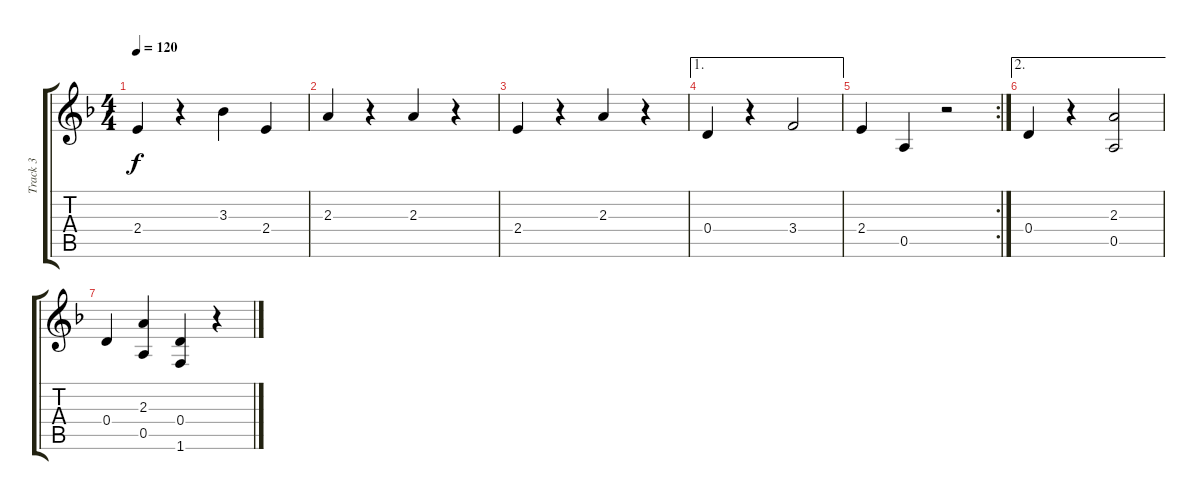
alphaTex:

\track ("Track 3" "Track 3") {instrument electricbassfinger}
\staff {score tabs}
\tuning (E4 B3 G3 D3 A2 E2) {hide}
\ts (4 4)
\tempo 120
\clef g2
\ks dminor
2.4.4{dy f} r.4 3.3.4 2.4.4 |
2.3.4 r.4 2.3.4 r.4 |
2.4.4 r.4 2.3.4 r.4 |
\ae 1
0.4.4 r.4 3.4.2 |
\rc 2
2.4.4 0.5.4 r.2 |
\ae 2
0.4.4 r.4 (2.3 0.5).2 |
0.4.4 (2.3 0.5).4 (0.4 1.6).4 r.4
